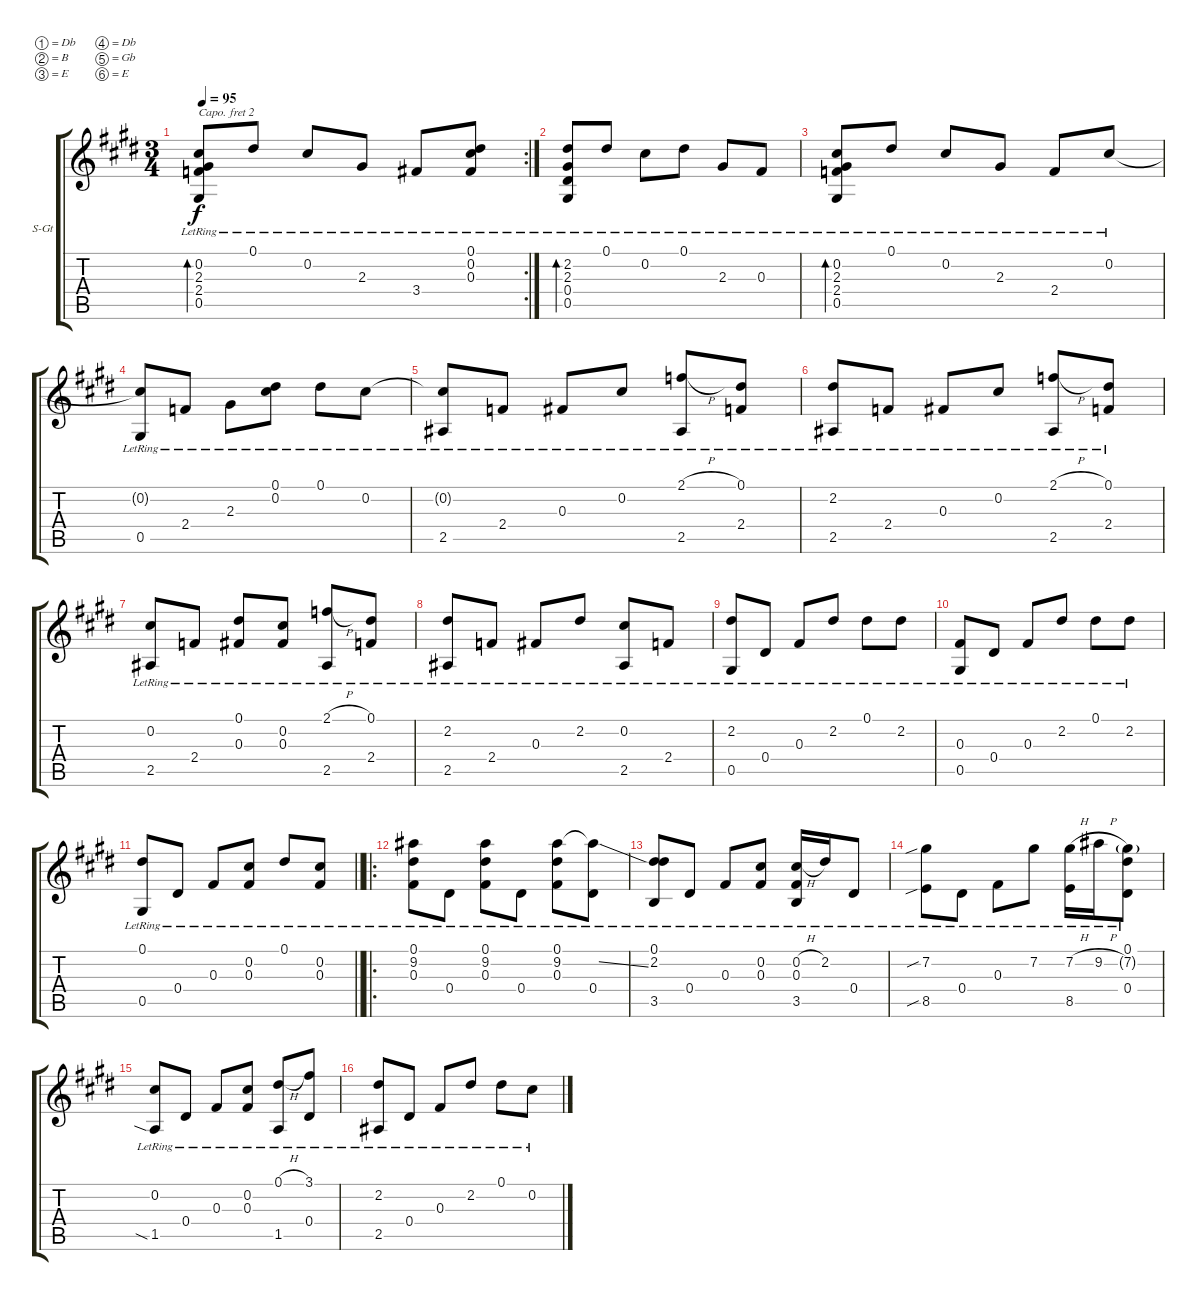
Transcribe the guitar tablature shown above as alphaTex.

\bracketExtendMode groupsimilarinstruments
\firstSystemTrackNameOrientation horizontal
\otherSystemsTrackNameOrientation horizontal
\track ("Steel String Acoustic Guitar" "S-Gt") {instrument acousticguitarsteel}
\staff {score tabs}
\capo 2
\tuning (Db4 B3 E3 Db3 Gb2 E2)
\rc 2
\ts (3 4)
\tempo 95
\clef g2
\ks c#minor
(0.2{lr} 2.3{lr} 2.4{lr} 0.5{lr}).8{bd 30 dy f} 0.1{lr}.8 0.2{lr}.8 2.3{lr}.8 3.4{lr}.8 (0.1{lr} 0.2{lr} 0.3{lr}).8 |
(2.2{lr} 2.3{lr} 0.4{lr} 0.5{lr}).8{bd 30} 0.1{lr}.8 0.2{lr}.8 0.1{lr}.8 2.3{lr}.8 0.3{lr}.8 |
(0.2{lr} 2.3{lr} 2.4{lr} 0.5{lr}).8{bd 30} 0.1{lr}.8 0.2{lr}.8 2.3{lr}.8 2.4{lr}.8 0.2{lr}.8 |
\ks e
(0.2{lr t} 0.5{lr}).8 2.4{lr}.8 2.3{lr}.8 (0.1{lr} 0.2{lr}).8 0.1{lr}.8 0.2{lr}.8 |
\ks c#minor
(0.2{lr t} 2.5{lr}).8 2.4{lr}.8 0.3{lr}.8 0.2{lr}.8 (2.1{h lr} 2.5{lr}).8 (0.1{lr} 2.4{lr}).8 |
(2.2{lr} 2.5{lr}).8 2.4{lr}.8 0.3{lr}.8 0.2{lr}.8 (2.1{h lr} 2.5{lr}).8 (0.1{lr} 2.4{lr}).8 |
(0.2{lr} 2.5{lr}).8 2.4{lr}.8 (0.1{lr} 0.3{lr}).8 (0.2{lr} 0.3{lr}).8 (2.1{h lr} 2.5{lr}).8 (0.1{lr} 2.4{lr}).8 |
\ks e
(2.2{lr} 2.5{lr}).8 2.4{lr}.8 0.3{lr}.8 2.2{lr}.8 (0.2{lr} 2.5{lr}).8 2.4{lr}.8 |
\ks c#minor
(2.2{lr} 0.5{lr}).8 0.4{lr}.8 0.3{lr}.8 2.2{lr}.8 0.1{lr}.8 2.2{lr}.8 |
(0.3{lr} 0.5{lr}).8 0.4{lr}.8 0.3{lr}.8 2.2{lr}.8 0.1{lr}.8 2.2{lr}.8 |
\barLineRight lightlight
(0.1{lr} 0.5{lr}).8 0.4{lr}.8 0.3{lr}.8 (0.2{lr} 0.3{lr}).8 0.1{lr}.8 (0.2{lr} 0.3{lr}).8 |
\ro
\ks e
(0.1{lr} 9.2{lr} 0.3{lr}).8 0.4{lr}.8 (0.1{lr} 9.2{lr} 0.3{lr}).8 0.4{lr}.8 (0.1{lr} 9.2{lr} 0.3{lr}).8 (9.2{ss lr t} 0.4{lr}).8 |
\ks c#minor
(0.1{lr} 2.2{lr} 3.5{lr}).8 0.4{lr}.8 0.3{lr}.8 (0.2{lr} 0.3{lr}).8 (0.2{h lr} 0.3{lr} 3.5{lr}).16 2.2{lr}.16 0.4{lr}.8 |
(7.2{sib lr} 8.5{sib lr}).8 0.4{lr}.8 0.3{lr}.8 7.2{lr}.8 (7.2{h lr} 8.5{lr}).16 9.2{h lr}.16 (0.1{lr} 7.2{g lr} 0.4{lr}).8 |
(0.2{lr} 1.5{sia lr}).8 0.4{lr}.8 0.3{lr}.8 (0.2{lr} 0.3{lr}).8 (0.1{h lr} 1.5{lr}).8 (3.1{lr} 0.4{lr}).8 |
\ks e
(2.2{lr} 2.5{lr}).8 0.4{lr}.8 0.3{lr}.8 2.2{lr}.8 0.1{lr}.8 0.2{lr}.8
